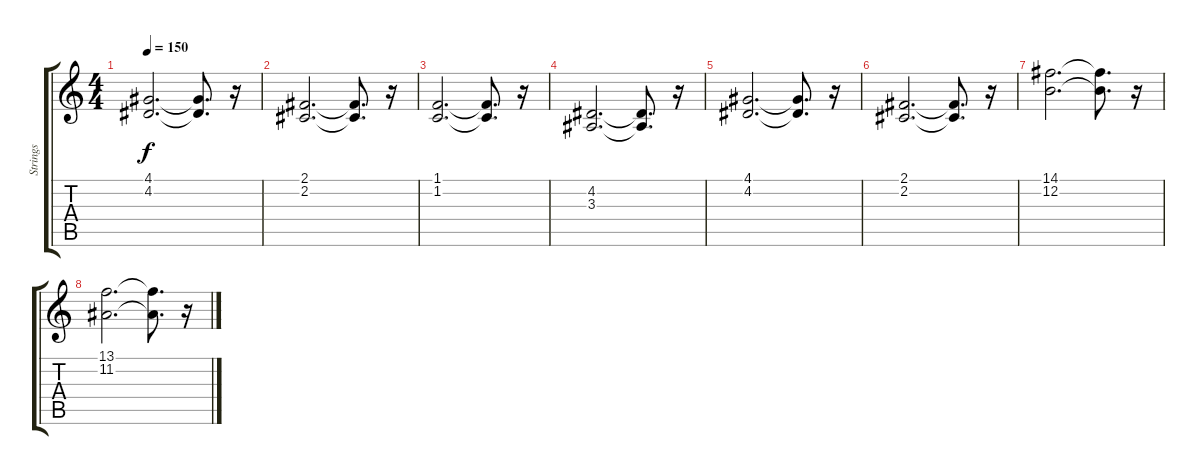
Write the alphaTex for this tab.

\track ("Strings" "Strings") {instrument stringensemble1}
\staff {score tabs}
\tuning (E4 B3 G3 D3 A2 E2) {hide}
\ts (4 4)
\tempo 150
\clef g2
\ks c
(4.1 4.2).2{d dy f} (4.1{t} 4.2{t}).8{d} r.16 |
(2.1 2.2).2{d} (2.1{t} 2.2{t}).8{d} r.16 |
(1.1 1.2).2{d} (1.1{t} 1.2{t}).8{d} r.16 |
(4.2 3.3).2{d} (4.2{t} 3.3{t}).8{d} r.16 |
(4.1 4.2).2{d} (4.1{t} 4.2{t}).8{d} r.16 |
(2.1 2.2).2{d} (2.1{t} 2.2{t}).8{d} r.16 |
(14.1 12.2).2{d} (14.1{t} 12.2{t}).8{d} r.16 |
(13.1 11.2).2{d} (13.1{t} 11.2{t}).8{d} r.16
